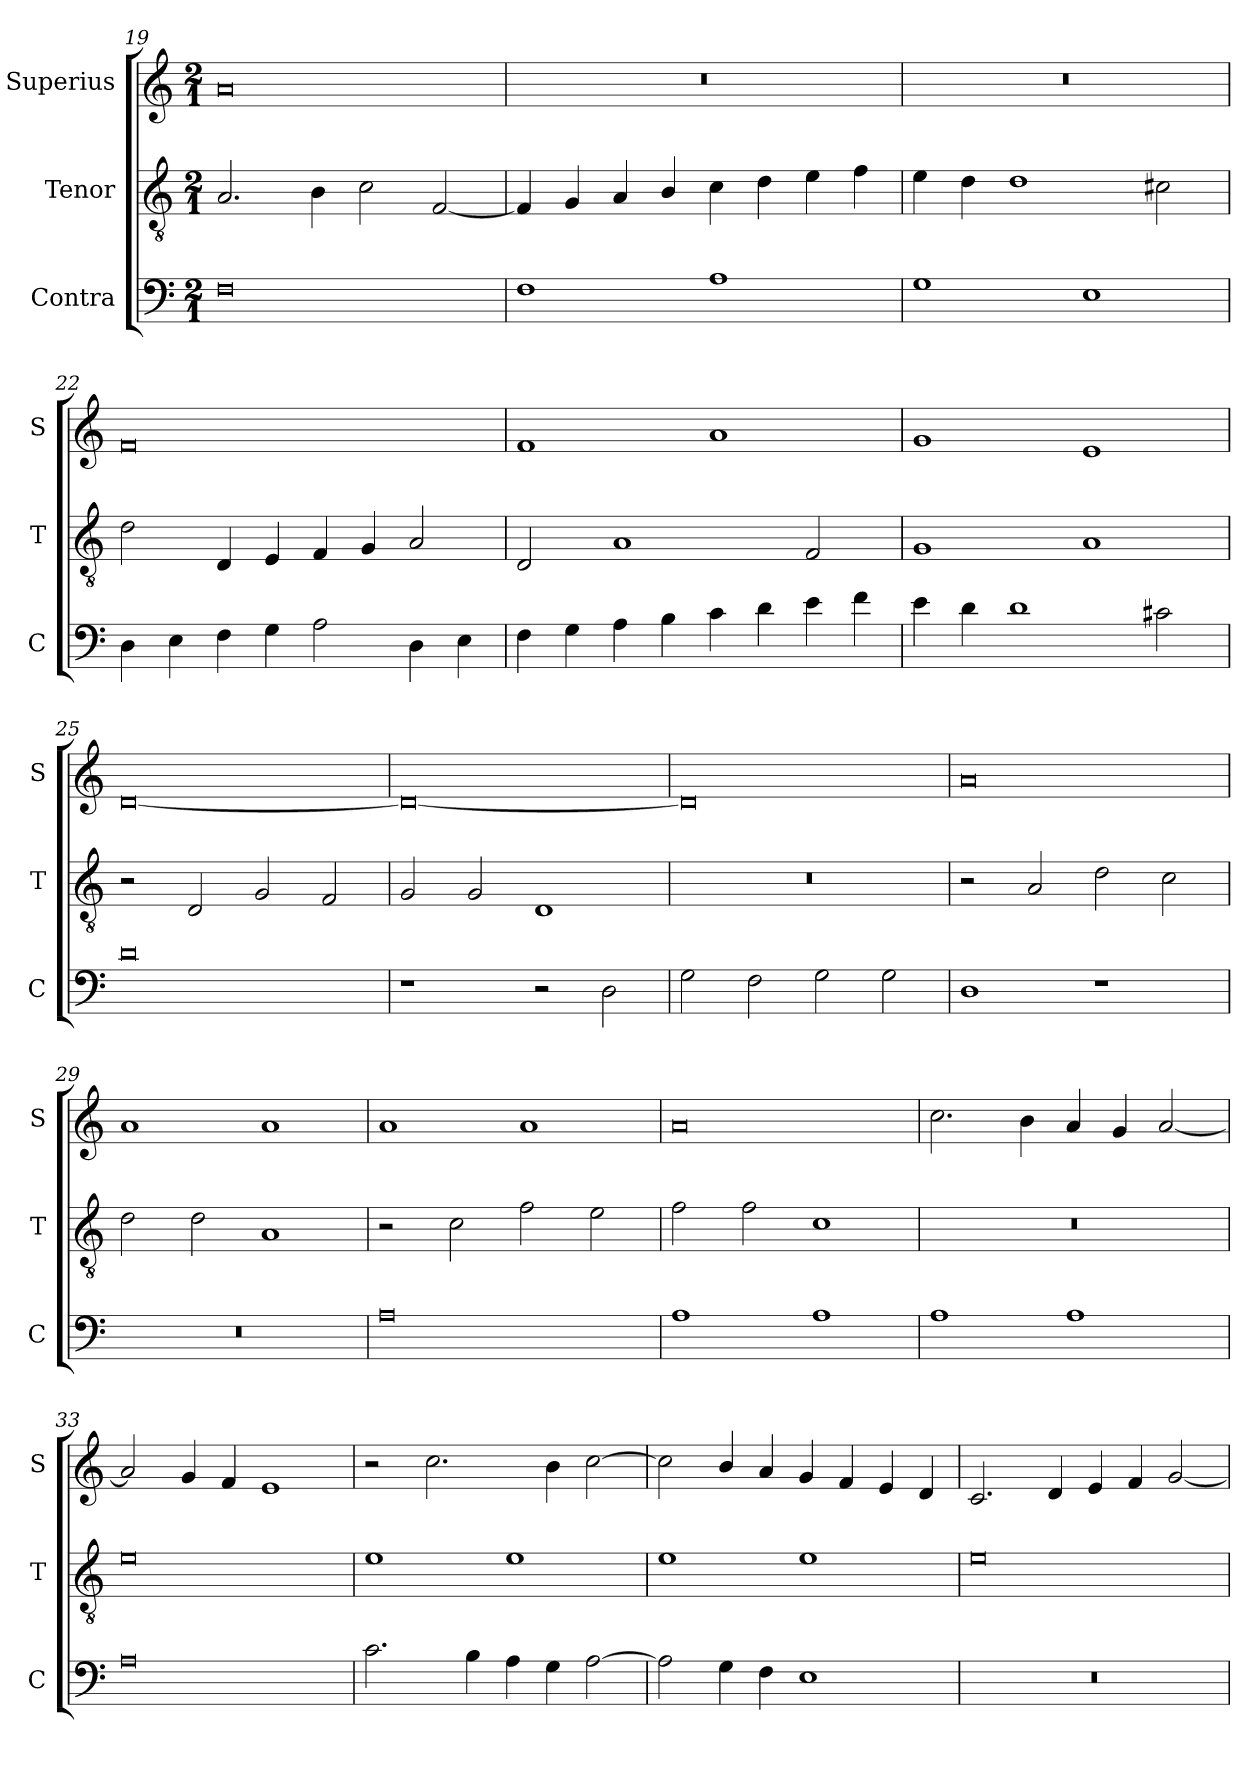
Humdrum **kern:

**kern	**kern	**kern
*part3	*part2	*part1
*staff3	*staff2	*staff1
*I"Contra	*I"Tenor	*I"Superius
*I'C	*I'T	*I'S
*clefF4	*clefGv2	*clefG2
*k[]	*k[]	*k[]
*M2/1	*M2/1	*M2/1
=19	=19	=19
0F	2.A/	0a
.	4B\	.
.	2c\	.
.	[2F/	.
=20	=20	=20
1F\	4F/]	0r
.	4G/	.
.	4A/	.
.	4B/	.
1A\	4c\	.
.	4d\	.
.	4e\	.
.	4f\	.
=21	=21	=21
1G\	4e\	0r
.	4d\	.
.	1d\	.
1E\	.	.
.	2c#X\	.
=22	=22	=22
4D\	2d\	0f
4E\	.	.
4F\	4D/	.
4G\	4E/	.
2A\	4F/	.
.	4G/	.
4D\	2A/	.
4E\	.	.
=23	=23	=23
4F\	2D/	1f/
4G\	.	.
4A\	1A/	.
4B\	.	.
4c\	.	1a/
4d\	.	.
4e\	2F/	.
4f\	.	.
=24	=24	=24
4e\	1G/	1g/
4d\	.	.
1d\	.	.
.	1A/	1e/
2c#X\	.	.
=25	=25	=25
0d	2r	[0d
.	2D/	.
.	2G/	.
.	2F/	.
=26	=26	=26
1r	2G/	0d_
.	2G/	.
2r	1D/	.
2D\	.	.
=27	=27	=27
2G\	0r	0d]
2F\	.	.
2G\	.	.
2G\	.	.
=28	=28	=28
1D\	2r	0a
.	2A/	.
1r	2d\	.
.	2c\	.
=29	=29	=29
0r	2d\	1a/
.	2d\	.
.	1A/	1a/
=30	=30	=30
0A	2r	1a/
.	2c\	.
.	2f\	1a/
.	2e\	.
=31	=31	=31
1A\	2f\	0a
.	2f\	.
1A\	1c\	.
=32	=32	=32
1A\	0r	2.cc\
.	.	4b\
1A\	.	4a/
.	.	4g/
.	.	[2a/
=33	=33	=33
0A	0e	2a/]
.	.	4g/
.	.	4f/
.	.	1e/
=34	=34	=34
2.c\	1e\	2r
.	.	2.cc\
4B\	.	.
4A\	1e\	.
4G\	.	4b\
[2A\	.	[2cc\
=35	=35	=35
2A\]	1e\	2cc\]
4G\	.	4b/
4F\	.	4a/
1E\	1e\	4g/
.	.	4f/
.	.	4e/
.	.	4d/
=36	=36	=36
0r	0e	2.c/
.	.	4d/
.	.	4e/
.	.	4f/
.	.	[2g/
=	=	=
*-	*-	*-
